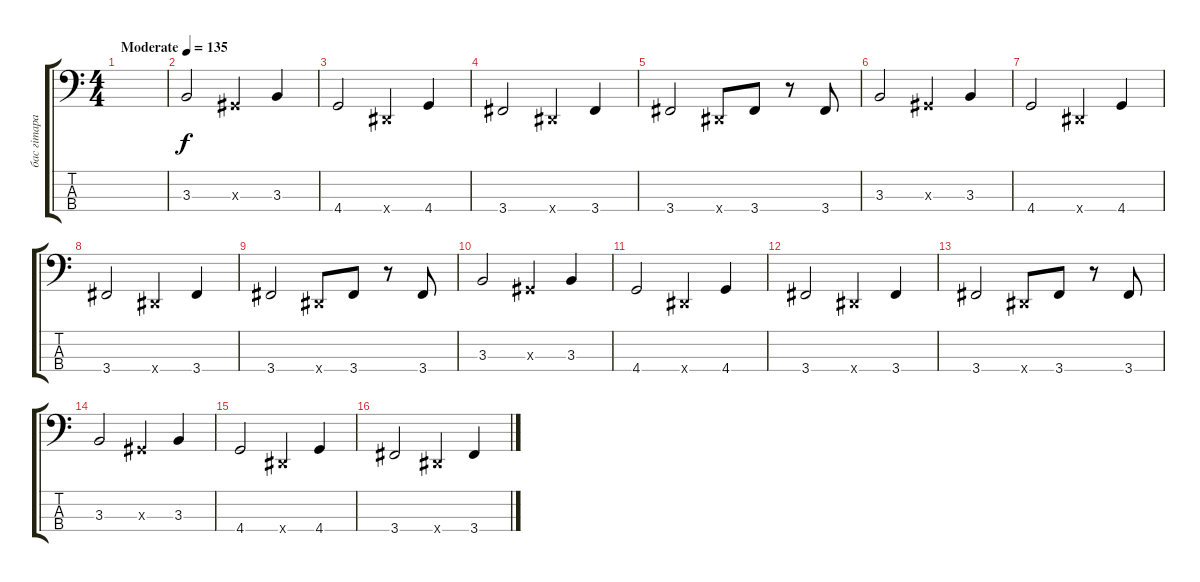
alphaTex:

\track ("бас гiтара Алесь" "бас гiтара") {instrument electricbassfinger}
\staff {score tabs}
\tuning (Gb2 Db2 Ab1 Eb1) {hide}
\ts (4 4)
\tempo (135 "Moderate")
\clef f4
\ks c
|
3.3.2 0.3{x}.4 3.3.4 |
4.4.2 0.4{x}.4 4.4.4 |
3.4.2 0.4{x}.4 3.4.4 |
3.4.2 0.4{x}.8 3.4.8 r.8 3.4.8 |
3.3.2 0.3{x}.4 3.3.4 |
4.4.2 0.4{x}.4 4.4.4 |
3.4.2 0.4{x}.4 3.4.4 |
3.4.2 0.4{x}.8 3.4.8 r.8 3.4.8 |
3.3.2 0.3{x}.4 3.3.4 |
4.4.2 0.4{x}.4 4.4.4 |
3.4.2 0.4{x}.4 3.4.4 |
3.4.2 0.4{x}.8 3.4.8 r.8 3.4.8 |
3.3.2 0.3{x}.4 3.3.4 |
4.4.2 0.4{x}.4 4.4.4 |
3.4.2 0.4{x}.4 3.4.4
